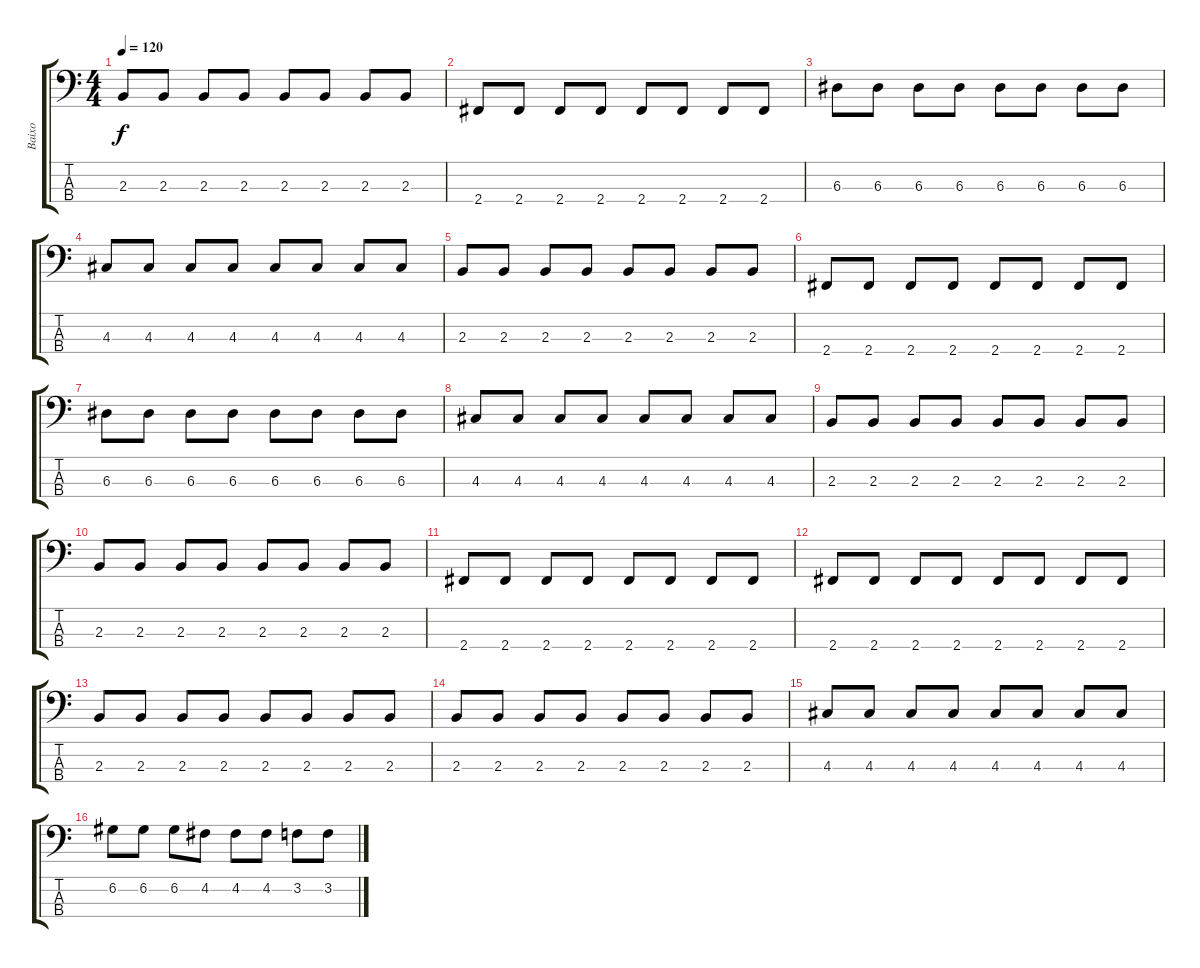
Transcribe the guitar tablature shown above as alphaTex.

\track ("Baixo   " "Baixo   ") {instrument electricbassfinger}
\staff {score tabs}
\tuning (G2 D2 A1 E1) {hide}
\ts (4 4)
\tempo 120
\clef f4
\ks c
2.3.8{dy f} 2.3.8 2.3.8 2.3.8 2.3.8 2.3.8 2.3.8 2.3.8 |
2.4.8 2.4.8 2.4.8 2.4.8 2.4.8 2.4.8 2.4.8 2.4.8 |
6.3.8 6.3.8 6.3.8 6.3.8 6.3.8 6.3.8 6.3.8 6.3.8 |
4.3.8 4.3.8 4.3.8 4.3.8 4.3.8 4.3.8 4.3.8 4.3.8 |
2.3.8 2.3.8 2.3.8 2.3.8 2.3.8 2.3.8 2.3.8 2.3.8 |
2.4.8 2.4.8 2.4.8 2.4.8 2.4.8 2.4.8 2.4.8 2.4.8 |
6.3.8 6.3.8 6.3.8 6.3.8 6.3.8 6.3.8 6.3.8 6.3.8 |
4.3.8 4.3.8 4.3.8 4.3.8 4.3.8 4.3.8 4.3.8 4.3.8 |
2.3.8 2.3.8 2.3.8 2.3.8 2.3.8 2.3.8 2.3.8 2.3.8 |
2.3.8 2.3.8 2.3.8 2.3.8 2.3.8 2.3.8 2.3.8 2.3.8 |
2.4.8 2.4.8 2.4.8 2.4.8 2.4.8 2.4.8 2.4.8 2.4.8 |
2.4.8 2.4.8 2.4.8 2.4.8 2.4.8 2.4.8 2.4.8 2.4.8 |
2.3.8 2.3.8 2.3.8 2.3.8 2.3.8 2.3.8 2.3.8 2.3.8 |
2.3.8 2.3.8 2.3.8 2.3.8 2.3.8 2.3.8 2.3.8 2.3.8 |
4.3.8 4.3.8 4.3.8 4.3.8 4.3.8 4.3.8 4.3.8 4.3.8 |
6.2.8 6.2.8 6.2.8 4.2.8 4.2.8 4.2.8 3.2.8 3.2.8
